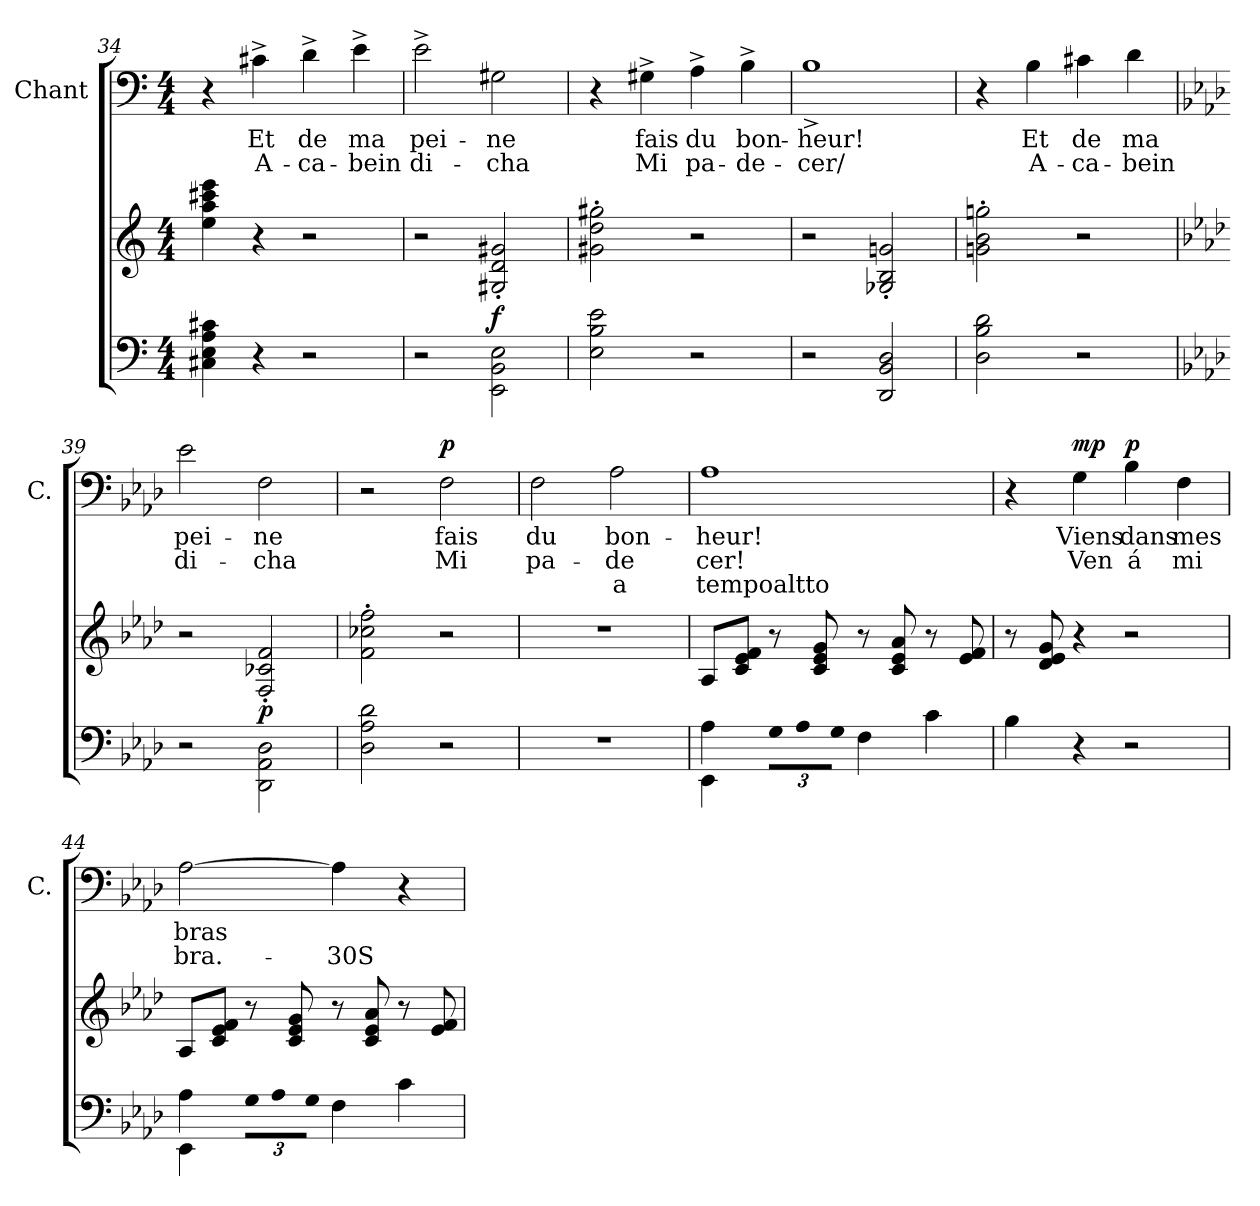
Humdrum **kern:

**kern	**dynam	**kern	**kern	**text	**text	**text	**dynam
*part3	*part3	*part2	*part1	*part1	*part1	*part1	*part1
*staff3	*staff3	*staff2	*staff1	*staff1	*staff1	*staff1	*staff1
*	*	*	*I"Chant	*	*	*	*
*	*	*	*I'C.	*	*	*	*
!!LO:PB:g=z
*clefF4	*	*clefG2	*clefF4	*	*	*	*
*k[]	*	*k[]	*k[]	*	*	*	*
*M4/4	*	*M4/4	*M4/4	*	*	*	*
=34	=34	=34	=34	=34	=34	=34	=34
4C#Xi\ 4Ei\ 4Ai\ 4c#Xi\	.	4eej\ 4eeej\ 4ccc#Xj\ 4aaj\	4r	.	.	.	.
4r	.	4r	4c#X^>j\	Et	A-	.	.
2r	.	2r	4d^>j\	de	ca-	.	.
.	.	.	4e^>j\	ma	bein	.	.
=35	=35	=35	=35	=35	=35	=35	=35
2r	.	2r	2e^>j\	pei-	di-	.	.
!	!LO:DY:a	!	!	!	!	!	!
2EEi\ 2BBi\ 2Ei\	f	2g#Xj'>/ 2dj'>/ 2G#Xj'>/	2G#Xj\	ne	cha	.	.
=36	=36	=36	=36	=36	=36	=36	=36
2Ei\ 2ei\ 2Bi\	.	2g#Xj'>\ 2ddj'>\ 2gg#Xj'>\	4r	.	.	.	.
.	.	.	4G#X^>j\	fais	Mi	.	.
2r	.	2r	4A^>j\	du	pa-	.	.
.	.	.	4B^>j\	bon-	de-	.	.
=37	=37	=37	=37	=37	=37	=37	=37
2r	.	2r	1B^>j/	heur!	cer/	.	.
2Di/ 2BBi/ 2DDi/	.	2gnj'>/ 2Bj'>/ 2G-Xj'>/	.	.	.	.	.
=38	=38	=38	=38	=38	=38	=38	=38
2Di\ 2di\ 2Bi\	.	2gnj'>\ 2bj'>\ 2ggnj'>\	4r	.	.	.	.
.	.	.	4Bj\	Et	A-	.	.
2r	.	2r	4c#Xj\	de	ca-	.	.
.	.	.	4dj\	ma	bein	.	.
!!LO:LB:g=z
=39	=39	=39	=39	=39	=39	=39	=39
*k[b-e-a-d-]	*	*k[b-e-a-d-]	*k[b-e-a-d-]	*	*	*	*
2r	.	2r	2e-j\	pei-	di-	.	.
!	!LO:DY:a	!	!	!	!	!	!
2DD-i\ 2AA-i\ 2D-i\	p	2fj'>/ 2c-Xj'>/ 2Fj'>/	2Fj\	ne	cha	.	.
=40	=40	=40	=40	=40	=40	=40	=40
2D-i\ 2A-i\ 2d-i\	.	2fj'>\ 2cc-Xj'>\ 2ffj'>\	2r	.	.	.	.
!	!	!	!	!	!	!	!LO:DY:a
2r	.	2r	2Fj\	fais	Mi	.	p
=41	=41	=41	=41	=41	=41	=41	=41
1r	.	1r	2Fj\	du	pa-	.	.
.	.	.	2A-j\	bon-	de	a	.
=42	=42	=42	=42	=42	=42	=42	=42
*^	*	*	*	*	*	*	*
4A-i\	4EE-Z\	.	8A-j/L	1A-j/	heur!	cer!	tempoaltto	.
.	.	.	8cj/ 8e-j/ 8fj/J	.	.	.	.	.
!LO:N:vis=8	!	!	!	!	!	!	!	!
12Gi\L	2.ryy	.	8r	.	.	.	.	.
!LO:N:vis=8	!	!	!	!	!	!	!	!
12A-i\	.	.	.	.	.	.	.	.
.	.	.	8gj/ 8e-j/ 8cj/	.	.	.	.	.
!LO:N:vis=8	!	!	!	!	!	!	!	!
12Gi\J	.	.	.	.	.	.	.	.
4Fi\	.	.	8r	.	.	.	.	.
.	.	.	8a-j/ 8e-j/ 8cj/	.	.	.	.	.
4ci\	.	.	8r	.	.	.	.	.
.	.	.	8fj/ 8e-j/	.	.	.	.	.
*v	*v	*	*	*	*	*	*	*
=43	=43	=43	=43	=43	=43	=43	=43
4B-i\	.	8r	4r	.	.	.	.
.	.	8gj/ 8e-j/ 8d-j/	.	.	.	.	.
!	!	!	!	!	!	!	!LO:DY:a
4r	.	4r	4Gj\	Viens	Ven	.	mp
!	!	!	!	!	!	!	!LO:DY:a
2r	.	2r	4B-j\	dans	á	.	p
.	.	.	4Fj\	mes	mi	.	.
!!LO:LB:g=z
=44	=44	=44	=44	=44	=44	=44	=44
*^	*	*	*	*	*	*	*
4A-i\	4EE-Z\	.	8A-j/L	[2A-j\	bras	bra.-	.	.
.	.	.	8cj/ 8e-j/ 8fj/J	.	.	.	.	.
!LO:N:vis=8	!	!	!	!	!	!	!	!
12Gi\L	2.ryy	.	8r	.	.	.	.	.
!LO:N:vis=8	!	!	!	!	!	!	!	!
12A-i\	.	.	.	.	.	.	.	.
.	.	.	8gj/ 8e-j/ 8cj/	.	.	.	.	.
!LO:N:vis=8	!	!	!	!	!	!	!	!
12Gi\J	.	.	.	.	.	.	.	.
4Fi\	.	.	8r	4A-j\]	.	30S	.	.
.	.	.	8a-j/ 8e-j/ 8cj/	.	.	.	.	.
4ci\	.	.	8r	4r	.	.	.	.
.	.	.	8fj/ 8e-j/	.	.	.	.	.
*v	*v	*	*	*	*	*	*	*
=	=	=	=	=	=	=	=
*-	*-	*-	*-	*-	*-	*-	*-
